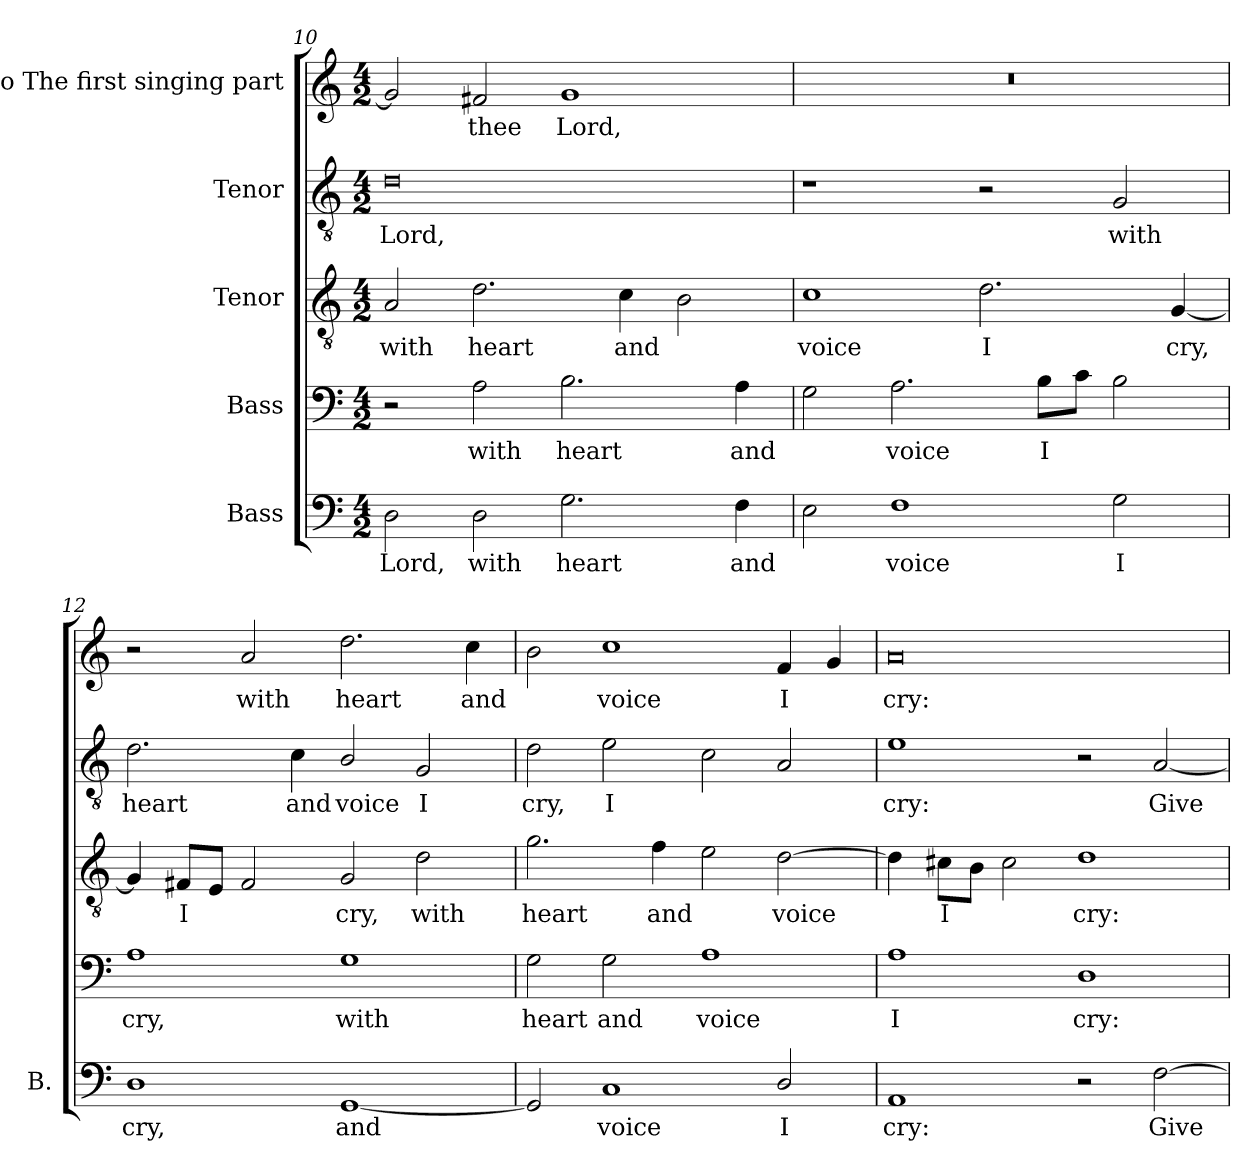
**kern	**text	**kern	**text	**kern	**text	**kern	**text	**kern	**text
*part5	*part5	*part4	*part4	*part3	*part3	*part2	*part2	*part1	*part1
*staff5	*staff5	*staff4	*staff4	*staff3	*staff3	*staff2	*staff2	*staff1	*staff1
*I"Bass	*	*I"Bass	*	*I"Tenor	*	*I"Tenor	*	*I"Alto The first singing part	*
*I'B.	*	*	*	*	*	*	*	*	*
*clefF4	*	*clefF4	*	*clefGv2	*	*clefGv2	*	*clefG2	*
*	*	*ITrd7c12	*	*ITrd7c12	*	*	*	*ITrd7c12	*
*k[]	*	*k[]	*	*k[]	*	*k[]	*	*k[]	*
*C:	*	*C:	*	*C:	*	*C:	*	*C:	*
*M4/2	*	*M4/2	*	*M4/2	*	*M4/2	*	*M4/2	*
=10	=10	=10	=10	=10	=10	=10	=10	=10	=10
!	!LO:LY:b:color=#000000	!	!	!	!	!	!	!	!
!	!	!	!	!	!LO:LY:b:color=#000000	!	!	!	!
!	!	!	!	!	!	!	!LO:LY:b:color=#000000	!	!
2Di\	Lord,	2r	.	2AAi/	with	0di	Lord,	2Gi/]	.
!	!LO:LY:b:color=#000000	!	!	!	!	!	!	!	!
!	!	!	!LO:LY:b:color=#000000	!	!	!	!	!	!
!	!	!	!	!	!LO:LY:b:color=#000000	!	!	!	!
!	!	!	!	!	!	!	!	!	!LO:LY:b:color=#000000
2Di\	with	2AAi\	with	2.Di\	heart	.	.	2F#Xi/	thee
!	!LO:LY:b:color=#000000	!	!	!	!	!	!	!	!
!	!	!	!LO:LY:b:color=#000000	!	!	!	!	!	!
!	!	!	!	!	!	!	!	!	!LO:LY:b:color=#000000
2.Gi\	heart	2.BBi\	heart	.	.	.	.	1Gi	Lord,
!	!	!	!	!	!LO:LY:b:color=#000000	!	!	!	!
.	.	.	.	4Ci\	and	.	.	.	.
.	.	.	.	2BBi\	.	.	.	.	.
!	!LO:LY:b:color=#000000	!	!	!	!	!	!	!	!
!	!	!	!LO:LY:b:color=#000000	!	!	!	!	!	!
4Fi\	and	4AAi\	and	.	.	.	.	.	.
=11	=11	=11	=11	=11	=11	=11	=11	=11	=11
!	!	!	!	!	!LO:LY:b:color=#000000	!	!	!LO:N:vis=1	!
2Ei\	.	2GGi\	.	1Ci	voice	1r	.	0r	.
!	!LO:LY:b:color=#000000	!	!	!	!	!	!	!	!
!	!	!	!LO:LY:b:color=#000000	!	!	!	!	!	!
1Fi	voice	2.AAi\	voice	.	.	.	.	.	.
!	!	!	!	!	!LO:LY:b:color=#000000	!	!	!	!
.	.	.	.	2.Di\	I	2r	.	.	.
!	!	!	!LO:LY:b:color=#000000	!	!	!	!	!	!
.	.	8BBi\L	I	.	.	.	.	.	.
.	.	8Ci\J	.	.	.	.	.	.	.
!	!LO:LY:b:color=#000000	!	!	!	!	!	!	!	!
!	!	!	!	!	!	!	!LO:LY:b:color=#000000	!	!
2Gi\	I	2BBi\	.	.	.	2Gi/	with	.	.
!	!	!	!	!	!LO:LY:b:color=#000000	!	!	!	!
.	.	.	.	[4GGi/	cry,	.	.	.	.
!!LO:PB:g=z
=12	=12	=12	=12	=12	=12	=12	=12	=12	=12
!	!LO:LY:b:color=#000000	!	!	!	!	!	!	!	!
!	!	!	!LO:LY:b:color=#000000	!	!	!	!	!	!
!	!	!	!	!	!	!	!LO:LY:b:color=#000000	!	!
1Di	cry,	1AAi	cry,	4GGi/]	.	2.di\	heart	2r	.
!	!	!	!	!	!LO:LY:b:color=#000000	!	!	!	!
.	.	.	.	8FF#Xi/L	I	.	.	.	.
.	.	.	.	8EEi/J	.	.	.	.	.
!	!	!	!	!	!	!	!	!	!LO:LY:b:color=#000000
.	.	.	.	2FF#i/	.	.	.	2Ai/	with
!	!	!	!	!	!	!	!LO:LY:b:color=#000000	!	!
.	.	.	.	.	.	4ci\	and	.	.
!	!LO:LY:b:color=#000000	!	!	!	!	!	!	!	!
!	!	!	!LO:LY:b:color=#000000	!	!	!	!	!	!
!	!	!	!	!	!LO:LY:b:color=#000000	!	!	!	!
!	!	!	!	!	!	!	!LO:LY:b:color=#000000	!	!
!	!	!	!	!	!	!	!	!	!LO:LY:b:color=#000000
[1GGi	and	1GGi	with	2GGi/	cry,	2Bi/	voice	2.di\	heart
!	!	!	!	!	!LO:LY:b:color=#000000	!	!	!	!
!	!	!	!	!	!	!	!LO:LY:b:color=#000000	!	!
.	.	.	.	2Di\	with	2Gi/	I	.	.
!	!	!	!	!	!	!	!	!	!LO:LY:b:color=#000000
.	.	.	.	.	.	.	.	4ci\	and
=13	=13	=13	=13	=13	=13	=13	=13	=13	=13
!	!	!	!LO:LY:b:color=#000000	!	!	!	!	!	!
!	!	!	!	!	!LO:LY:b:color=#000000	!	!	!	!
!	!	!	!	!	!	!	!LO:LY:b:color=#000000	!	!
2GGi/]	.	2GGi\	heart	2.Gi\	heart	2di\	cry,	2Bi\	.
!	!LO:LY:b:color=#000000	!	!	!	!	!	!	!	!
!	!	!	!LO:LY:b:color=#000000	!	!	!	!	!	!
!	!	!	!	!	!	!	!LO:LY:b:color=#000000	!	!
!	!	!	!	!	!	!	!	!	!LO:LY:b:color=#000000
1Ci	voice	2GGi\	and	.	.	2ei\	I	1ci	voice
!	!	!	!	!	!LO:LY:b:color=#000000	!	!	!	!
.	.	.	.	4Fi\	and	.	.	.	.
!	!	!	!LO:LY:b:color=#000000	!	!	!	!	!	!
.	.	1AAi	voice	2Ei\	.	2ci\	.	.	.
!	!LO:LY:b:color=#000000	!	!	!	!	!	!	!	!
!	!	!	!	!	!LO:LY:b:color=#000000	!	!	!	!
!	!	!	!	!	!	!	!	!	!LO:LY:b:color=#000000
2Di/	I	.	.	[2Di\	voice	2Ai/	.	4Fi/	I
.	.	.	.	.	.	.	.	4Gi/	.
=14	=14	=14	=14	=14	=14	=14	=14	=14	=14
!	!LO:LY:b:color=#000000	!	!	!	!	!	!	!	!
!	!	!	!LO:LY:b:color=#000000	!	!	!	!	!	!
!	!	!	!	!	!	!	!LO:LY:b:color=#000000	!	!
!	!	!	!	!	!	!	!	!	!LO:LY:b:color=#000000
1AAi	cry:	1AAi	I	4Di\]	.	1ei	cry:	0Ai	cry:
!	!	!	!	!	!LO:LY:b:color=#000000	!	!	!	!
.	.	.	.	8C#Xi\L	I	.	.	.	.
.	.	.	.	8BBi\J	.	.	.	.	.
.	.	.	.	2C#i\	.	.	.	.	.
!	!	!	!LO:LY:b:color=#000000	!	!	!	!	!	!
!	!	!	!	!	!LO:LY:b:color=#000000	!	!	!	!
2r	.	1DDi	cry:	1Di	cry:	2r	.	.	.
!	!LO:LY:b:color=#000000	!	!	!	!	!	!	!	!
!	!	!	!	!	!	!	!LO:LY:b:color=#000000	!	!
[2Fi\	Give	.	.	.	.	[2Ai/	Give	.	.
=	=	=	=	=	=	=	=	=	=
*-	*-	*-	*-	*-	*-	*-	*-	*-	*-
